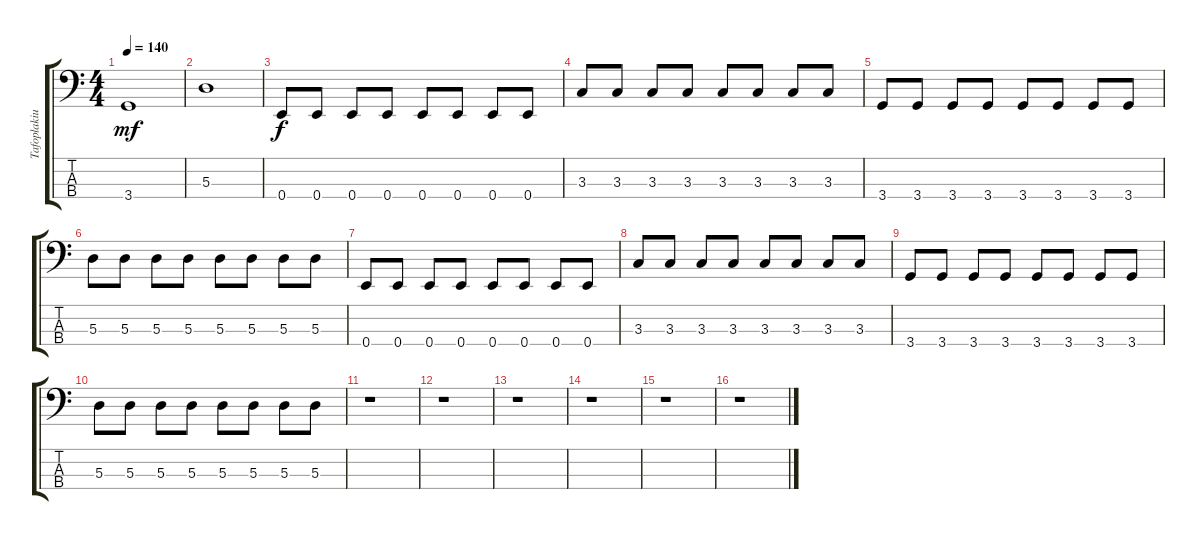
\track ("Tafoplakium" "Tafoplakiu") {instrument electricbassfinger}
\staff {score tabs}
\tuning (G2 D2 A1 E1) {hide}
\ts (4 4)
\tempo 140
\clef f4
\ks c
3.4.1{dy mf} |
5.3.1 |
0.4.8{dy f} 0.4.8 0.4.8 0.4.8 0.4.8 0.4.8 0.4.8 0.4.8 |
3.3.8 3.3.8 3.3.8 3.3.8 3.3.8 3.3.8 3.3.8 3.3.8 |
3.4.8 3.4.8 3.4.8 3.4.8 3.4.8 3.4.8 3.4.8 3.4.8 |
5.3.8 5.3.8 5.3.8 5.3.8 5.3.8 5.3.8 5.3.8 5.3.8 |
0.4.8 0.4.8 0.4.8 0.4.8 0.4.8 0.4.8 0.4.8 0.4.8 |
3.3.8 3.3.8 3.3.8 3.3.8 3.3.8 3.3.8 3.3.8 3.3.8 |
3.4.8 3.4.8 3.4.8 3.4.8 3.4.8 3.4.8 3.4.8 3.4.8 |
5.3.8 5.3.8 5.3.8 5.3.8 5.3.8 5.3.8 5.3.8 5.3.8 |
r.1 |
r.1 |
r.1 |
r.1 |
r.1 |
r.1
